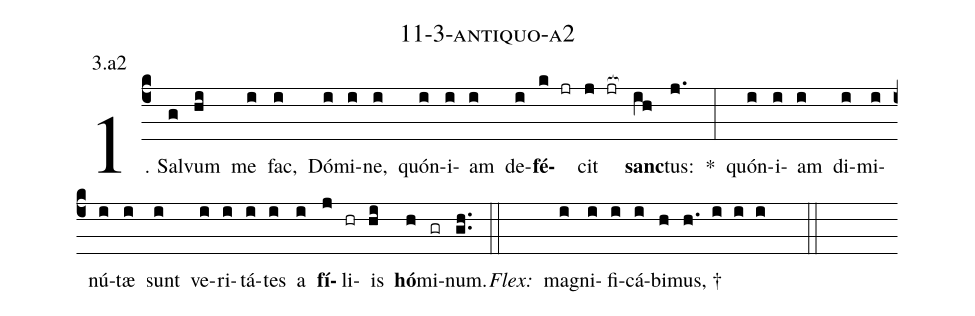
name: 11-3-antiquo-a2;
annotation: 3.a2;
%%
(c4)1. Sal(g)vum(hi) me(i) fac,(i) Dó(i)mi(i)ne,(i) quón(i)i(i)am(i) de(i)<b>fé</b>(k jr)cit(j jr[ocb:1{]) <b>sanc</b>(ih[ocb:0}])tus:(j.) *(:) quón(i)i(i)am(i) di(i)mi(i)nú(i)tæ(i) sunt(i) ve(i)ri(i)tá(i)tes(i) a(i) <b>fí</b>(j)li(hr)is(hi) <b>hó</b>(h)mi(gr)num.(gh..) (::)
<i>Flex:</i>()  ma(i)gni(i)fi(i)cá(i)bi(h)mus, †(h. i i i  ::)
